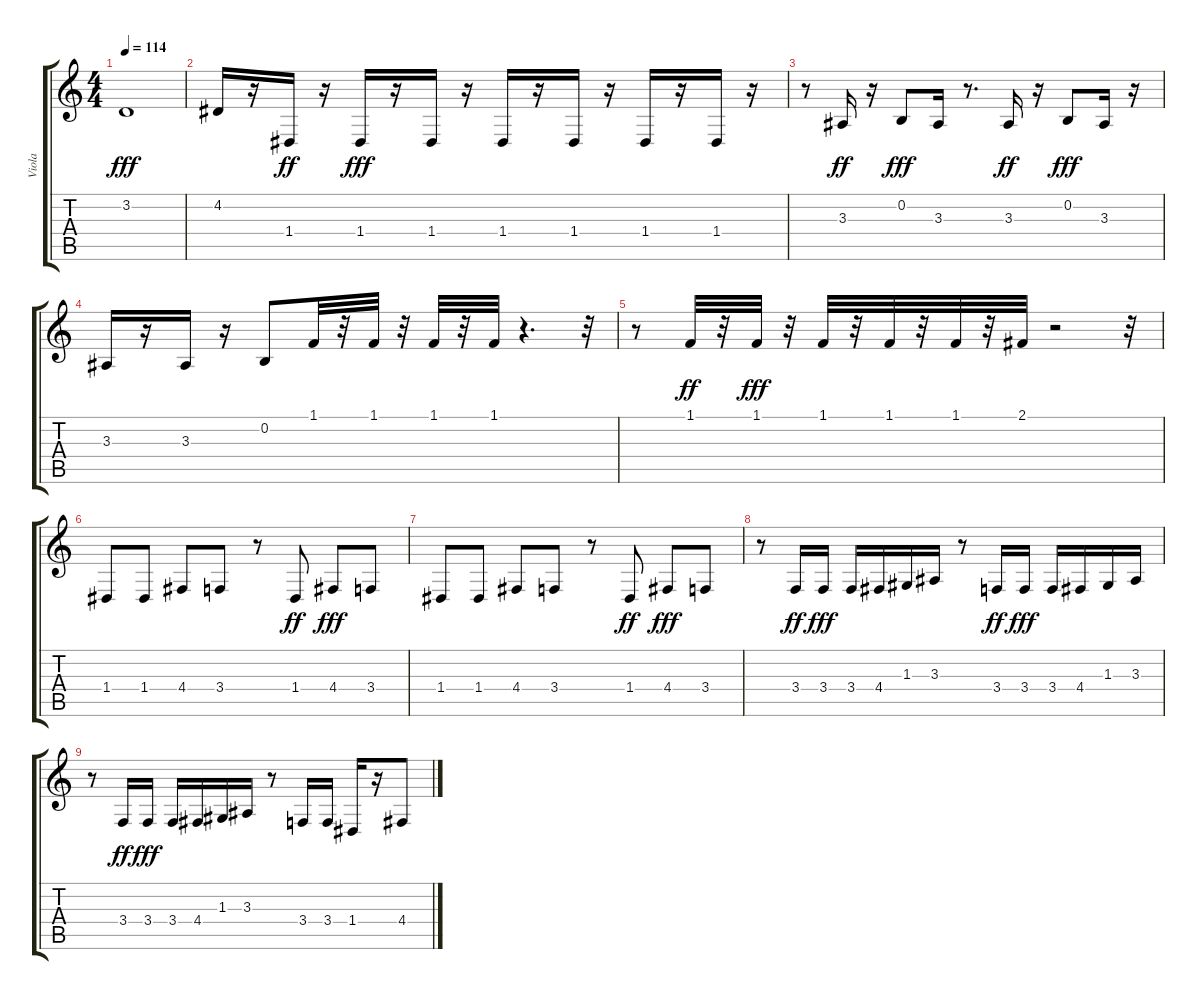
\track ("Viola" "Viola") {instrument stringensemble1}
\staff {score tabs}
\tuning (E4 B3 G3 D3 A2 E2) {hide}
\ts (4 4)
\tempo 114
\clef g2
\ks c
3.2.1{dy fff} |
4.2.16 r.16 1.4.16{dy ff} r.16 1.4.16{dy fff} r.16 1.4.16 r.16 1.4.16 r.16 1.4.16 r.16 1.4.16 r.16 1.4.16 r.16 |
r.8 3.3.16{dy ff} r.16 0.2.8{dy fff} 3.3.16 r.8{d} 3.3.16{dy ff} r.16 0.2.8{dy fff} 3.3.16 r.16 |
3.3.16 r.16 3.3.16 r.16 0.2.8 1.1.32 r.32 1.1.32 r.32 1.1.32 r.32 1.1.32 r.4{d} r.32 |
r.8 1.1.32{dy ff} r.32 1.1.32{dy fff} r.32 1.1.32 r.32 1.1.32 r.32 1.1.32 r.32 2.1.32 r.2 r.32 |
1.4.8 1.4.8 4.4.8 3.4.8 r.8 1.4.8{dy ff} 4.4.8{dy fff} 3.4.8 |
1.4.8 1.4.8 4.4.8 3.4.8 r.8 1.4.8{dy ff} 4.4.8{dy fff} 3.4.8 |
r.8 3.4.16{dy ff} 3.4.16{dy fff} 3.4.16 4.4.16 1.3.16 3.3.16 r.8 3.4.16{dy ff} 3.4.16{dy fff} 3.4.16 4.4.16 1.3.16 3.3.16 |
r.8 3.4.16{dy ff} 3.4.16{dy fff} 3.4.16 4.4.16 1.3.16 3.3.16 r.8 3.4.16 3.4.16 1.4.16 r.16 4.4.8
